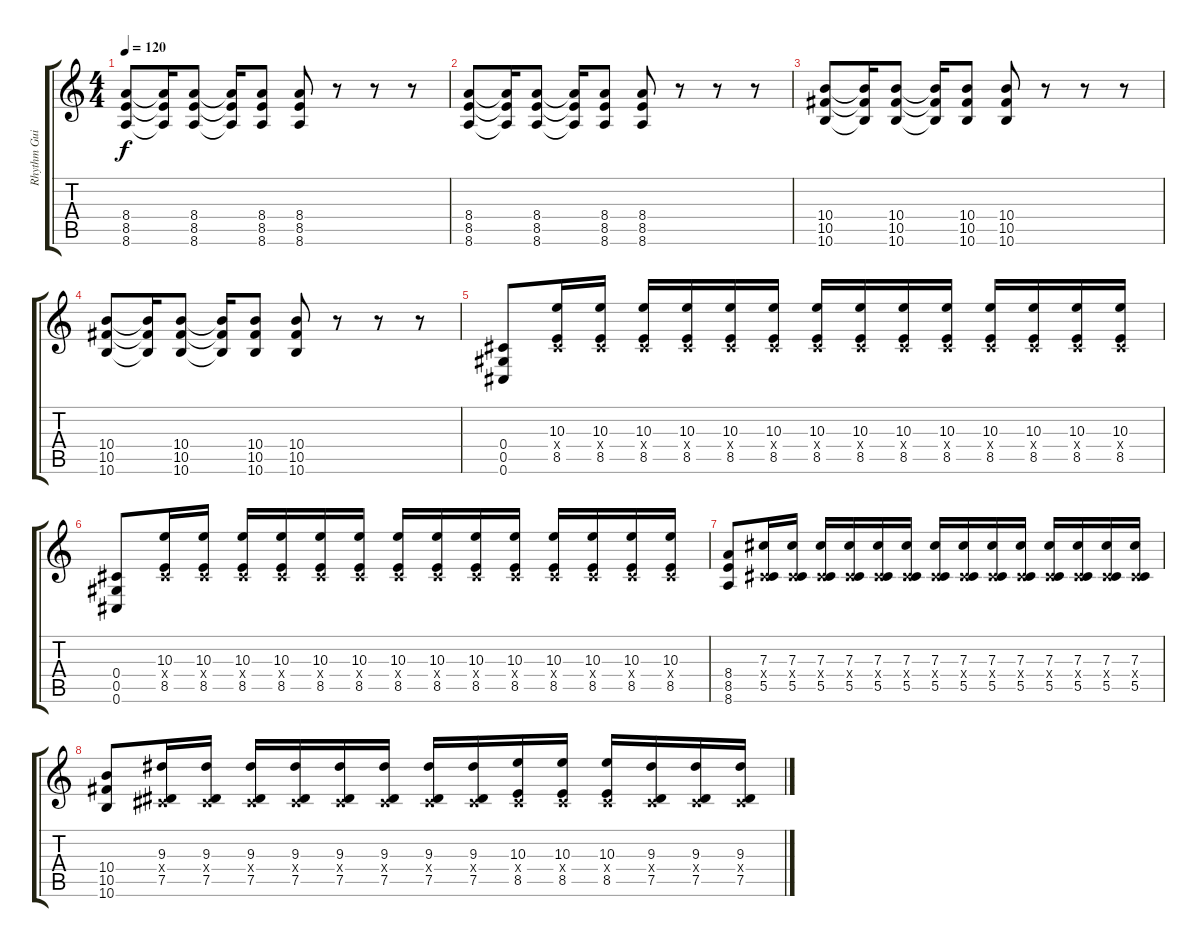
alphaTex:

\track ("Rhythm Guitar" "Rhythm Gui") {instrument distortionguitar}
\staff {score tabs}
\tuning (Eb4 Bb3 Gb3 Db3 Ab2 Db2) {hide}
\ts (4 4)
\tempo 120
\clef g2
\ks c
(8.4 8.5 8.6).8{dy f} (8.4{t} 8.5{t} 8.6{t}).16 (8.4 8.5 8.6).8 (8.4{t} 8.5{t} 8.6{t}).16 (8.4 8.5 8.6).8 (8.4 8.5 8.6).8 r.8 r.8 r.8 |
(8.4 8.5 8.6).8 (8.4{t} 8.5{t} 8.6{t}).16 (8.4 8.5 8.6).8 (8.4{t} 8.5{t} 8.6{t}).16 (8.4 8.5 8.6).8 (8.4 8.5 8.6).8 r.8 r.8 r.8 |
(10.4 10.5 10.6).8 (10.4{t} 10.5{t} 10.6{t}).16 (10.4 10.5 10.6).8 (10.4{t} 10.5{t} 10.6{t}).16 (10.4 10.5 10.6).8 (10.4 10.5 10.6).8 r.8 r.8 r.8 |
(10.4 10.5 10.6).8 (10.4{t} 10.5{t} 10.6{t}).16 (10.4 10.5 10.6).8 (10.4{t} 10.5{t} 10.6{t}).16 (10.4 10.5 10.6).8 (10.4 10.5 10.6).8 r.8 r.8 r.8 |
(0.4 0.5 0.6).8 (10.3 0.4{x} 8.5).16 (10.3 0.4{x} 8.5).16 (10.3 0.4{x} 8.5).16 (10.3 0.4{x} 8.5).16 (10.3 0.4{x} 8.5).16 (10.3 0.4{x} 8.5).16 (10.3 0.4{x} 8.5).16 (10.3 0.4{x} 8.5).16 (10.3 0.4{x} 8.5).16 (10.3 0.4{x} 8.5).16 (10.3 0.4{x} 8.5).16 (10.3 0.4{x} 8.5).16 (10.3 0.4{x} 8.5).16 (10.3 0.4{x} 8.5).16 |
(0.4 0.5 0.6).8 (10.3 0.4{x} 8.5).16 (10.3 0.4{x} 8.5).16 (10.3 0.4{x} 8.5).16 (10.3 0.4{x} 8.5).16 (10.3 0.4{x} 8.5).16 (10.3 0.4{x} 8.5).16 (10.3 0.4{x} 8.5).16 (10.3 0.4{x} 8.5).16 (10.3 0.4{x} 8.5).16 (10.3 0.4{x} 8.5).16 (10.3 0.4{x} 8.5).16 (10.3 0.4{x} 8.5).16 (10.3 0.4{x} 8.5).16 (10.3 0.4{x} 8.5).16 |
(8.4 8.5 8.6).8 (7.3 0.4{x} 5.5).16 (7.3 0.4{x} 5.5).16 (7.3 0.4{x} 5.5).16 (7.3 0.4{x} 5.5).16 (7.3 0.4{x} 5.5).16 (7.3 0.4{x} 5.5).16 (7.3 0.4{x} 5.5).16 (7.3 0.4{x} 5.5).16 (7.3 0.4{x} 5.5).16 (7.3 0.4{x} 5.5).16 (7.3 0.4{x} 5.5).16 (7.3 0.4{x} 5.5).16 (7.3 0.4{x} 5.5).16 (7.3 0.4{x} 5.5).16 |
(10.4 10.5 10.6).8 (9.3 0.4{x} 7.5).16 (9.3 0.4{x} 7.5).16 (9.3 0.4{x} 7.5).16 (9.3 0.4{x} 7.5).16 (9.3 0.4{x} 7.5).16 (9.3 0.4{x} 7.5).16 (9.3 0.4{x} 7.5).16 (9.3 0.4{x} 7.5).16 (10.3 0.4{x} 8.5).16 (10.3 0.4{x} 8.5).16 (10.3 0.4{x} 8.5).16 (9.3 0.4{x} 7.5).16 (9.3 0.4{x} 7.5).16 (9.3 0.4{x} 7.5).16
